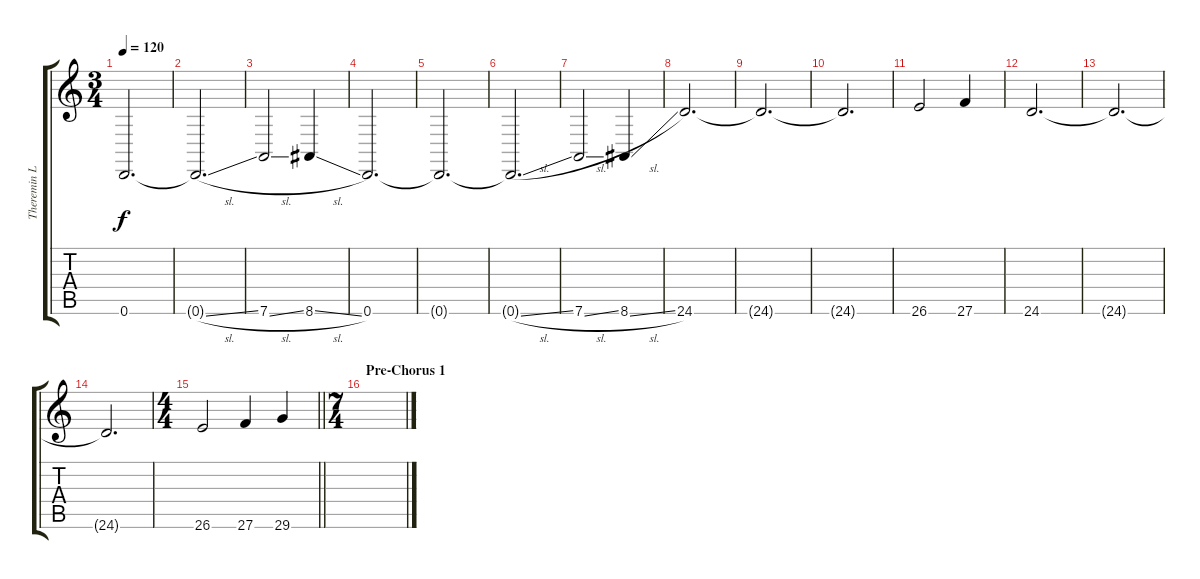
\track ("Theremin Lux" "Theremin L") {instrument lead1square}
\staff {score tabs}
\tuning (E4 B3 G3 D3 A2 D2) {hide}
\ts (3 4)
\tempo 120
\clef g2
\ks c
0.6{t}.2{d dy f} |
0.6{sl t}.2{d} |
7.6{sl}.2 8.6{sl}.4 |
0.6.2{d} |
0.6{t}.2{d} |
0.6{sl t}.2{d} |
7.6{sl}.2 8.6{sl}.4 |
24.6.2{d} |
24.6{t}.2{d} |
24.6{t}.2{d} |
26.6.2 27.6.4 |
24.6.2{d} |
24.6{t}.2{d} |
24.6{t}.2{d} |
\ts (4 4)
\barLineRight lightlight
26.6.2 27.6.4 29.6.4 |
\ts (7 4)
\section ("" "Pre-Chorus 1")
